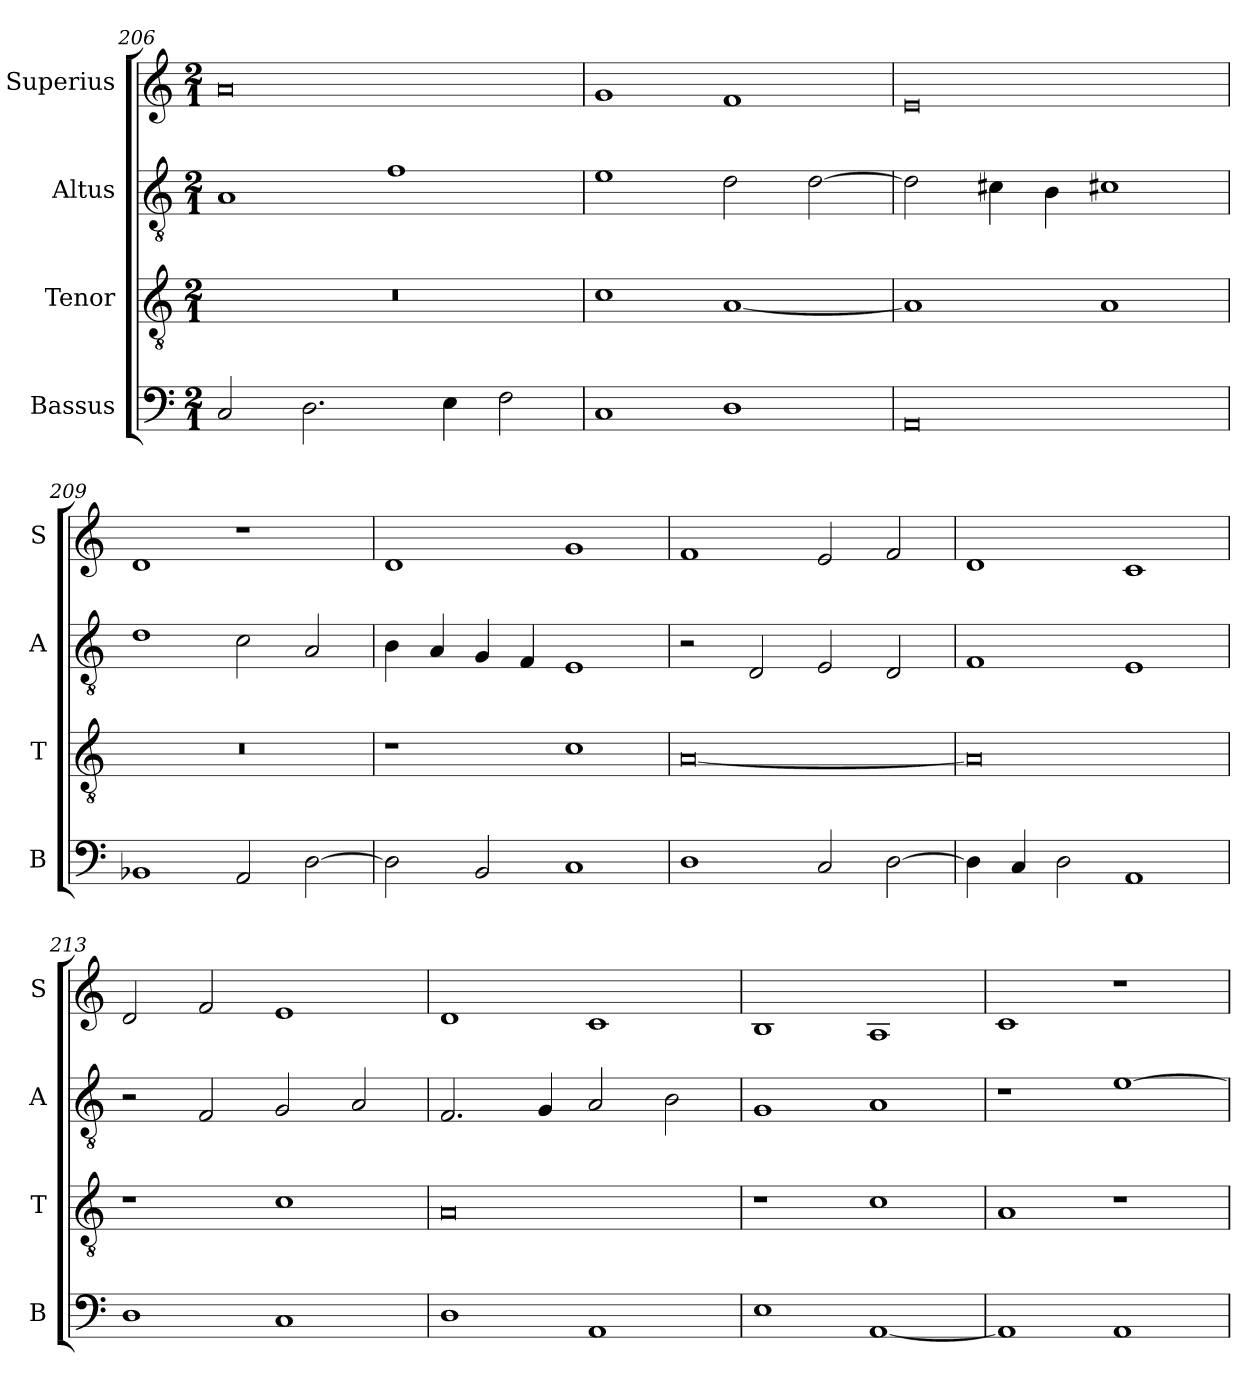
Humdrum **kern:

**kern	**kern	**kern	**kern
*part4	*part3	*part2	*part1
*staff4	*staff3	*staff2	*staff1
*I"Bassus	*I"Tenor	*I"Altus	*I"Superius
*I'B	*I'T	*I'A	*I'S
*clefF4	*clefGv2	*clefGv2	*clefG2
*k[]	*k[]	*k[]	*k[]
*M2/1	*M2/1	*M2/1	*M2/1
=206	=206	=206	=206
2C/	0r	1A	0a
2.D\	.	.	.
.	.	1f	.
4E\	.	.	.
2F\	.	.	.
=207	=207	=207	=207
1C	1c	1e	1g
1D	[1A	2d\	1f
.	.	[2d\	.
=208	=208	=208	=208
0AA	1A]	2d\]	0e
.	.	4c#X\	.
.	.	4B\	.
.	1A	1c#X	.
=209	=209	=209	=209
1BB-X	0r	1d	1d
2AA/	.	2c\	1r
[2D\	.	2A/	.
=210	=210	=210	=210
2D\]	1r	4B\	1d
.	.	4A/	.
2BB/	.	4G/	.
.	.	4F/	.
1C	1c	1E	1g
=211	=211	=211	=211
1D	[0A	2r	1f
.	.	2D/	.
2C/	.	2E/	2e/
[2D\	.	2D/	2f/
=212	=212	=212	=212
4D\]	0A]	1F	1d
4C/	.	.	.
2D\	.	.	.
1AA	.	1E	1c
=213	=213	=213	=213
1D	1r	2r	2d/
.	.	2F/	2f/
1C	1c	2G/	1e
.	.	2A/	.
=214	=214	=214	=214
1D	0A	2.F/	1d
.	.	4G/	.
1AA	.	2A/	1c
.	.	2B\	.
=215	=215	=215	=215
1E	1r	1G	1B
[1AA	1c	1A	1A
=216	=216	=216	=216
1AA]	1A	1r	1c
1AA	1r	[1e	1r
=	=	=	=
*-	*-	*-	*-
